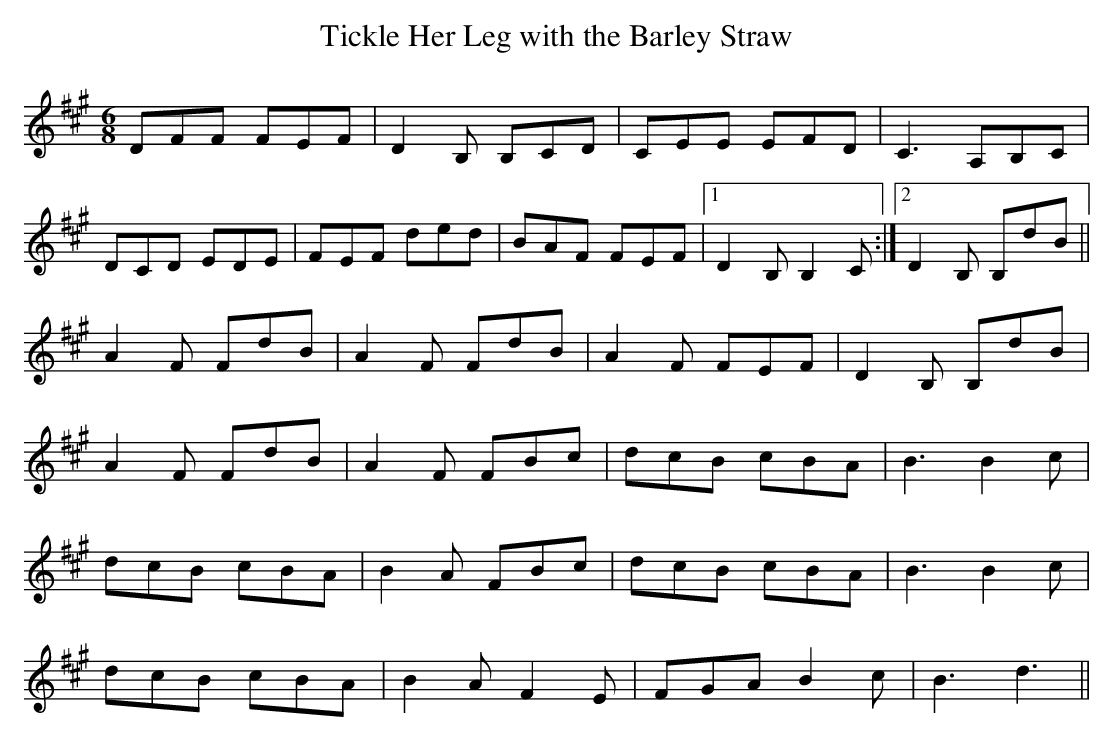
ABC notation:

X:1
T:Tickle Her Leg with the Barley Straw
M:6/8
K:Bdor
DFF FEF|D2B, B,CD|CEE EFD|C3 A,B,C|
DCD EDE|FEF ded|BAF FEF|1 D2B, B,2C:|2 D2B, B,dB||
A2F FdB|A2F FdB|A2F FEF|D2B, B,dB|
A2F FdB|A2F FBc|dcB cBA|B3 B2c|
dcB cBA|B2A FBc|dcB cBA|B3 B2c|
dcB cBA|B2A F2E|FGA B2c|B3 d3||
